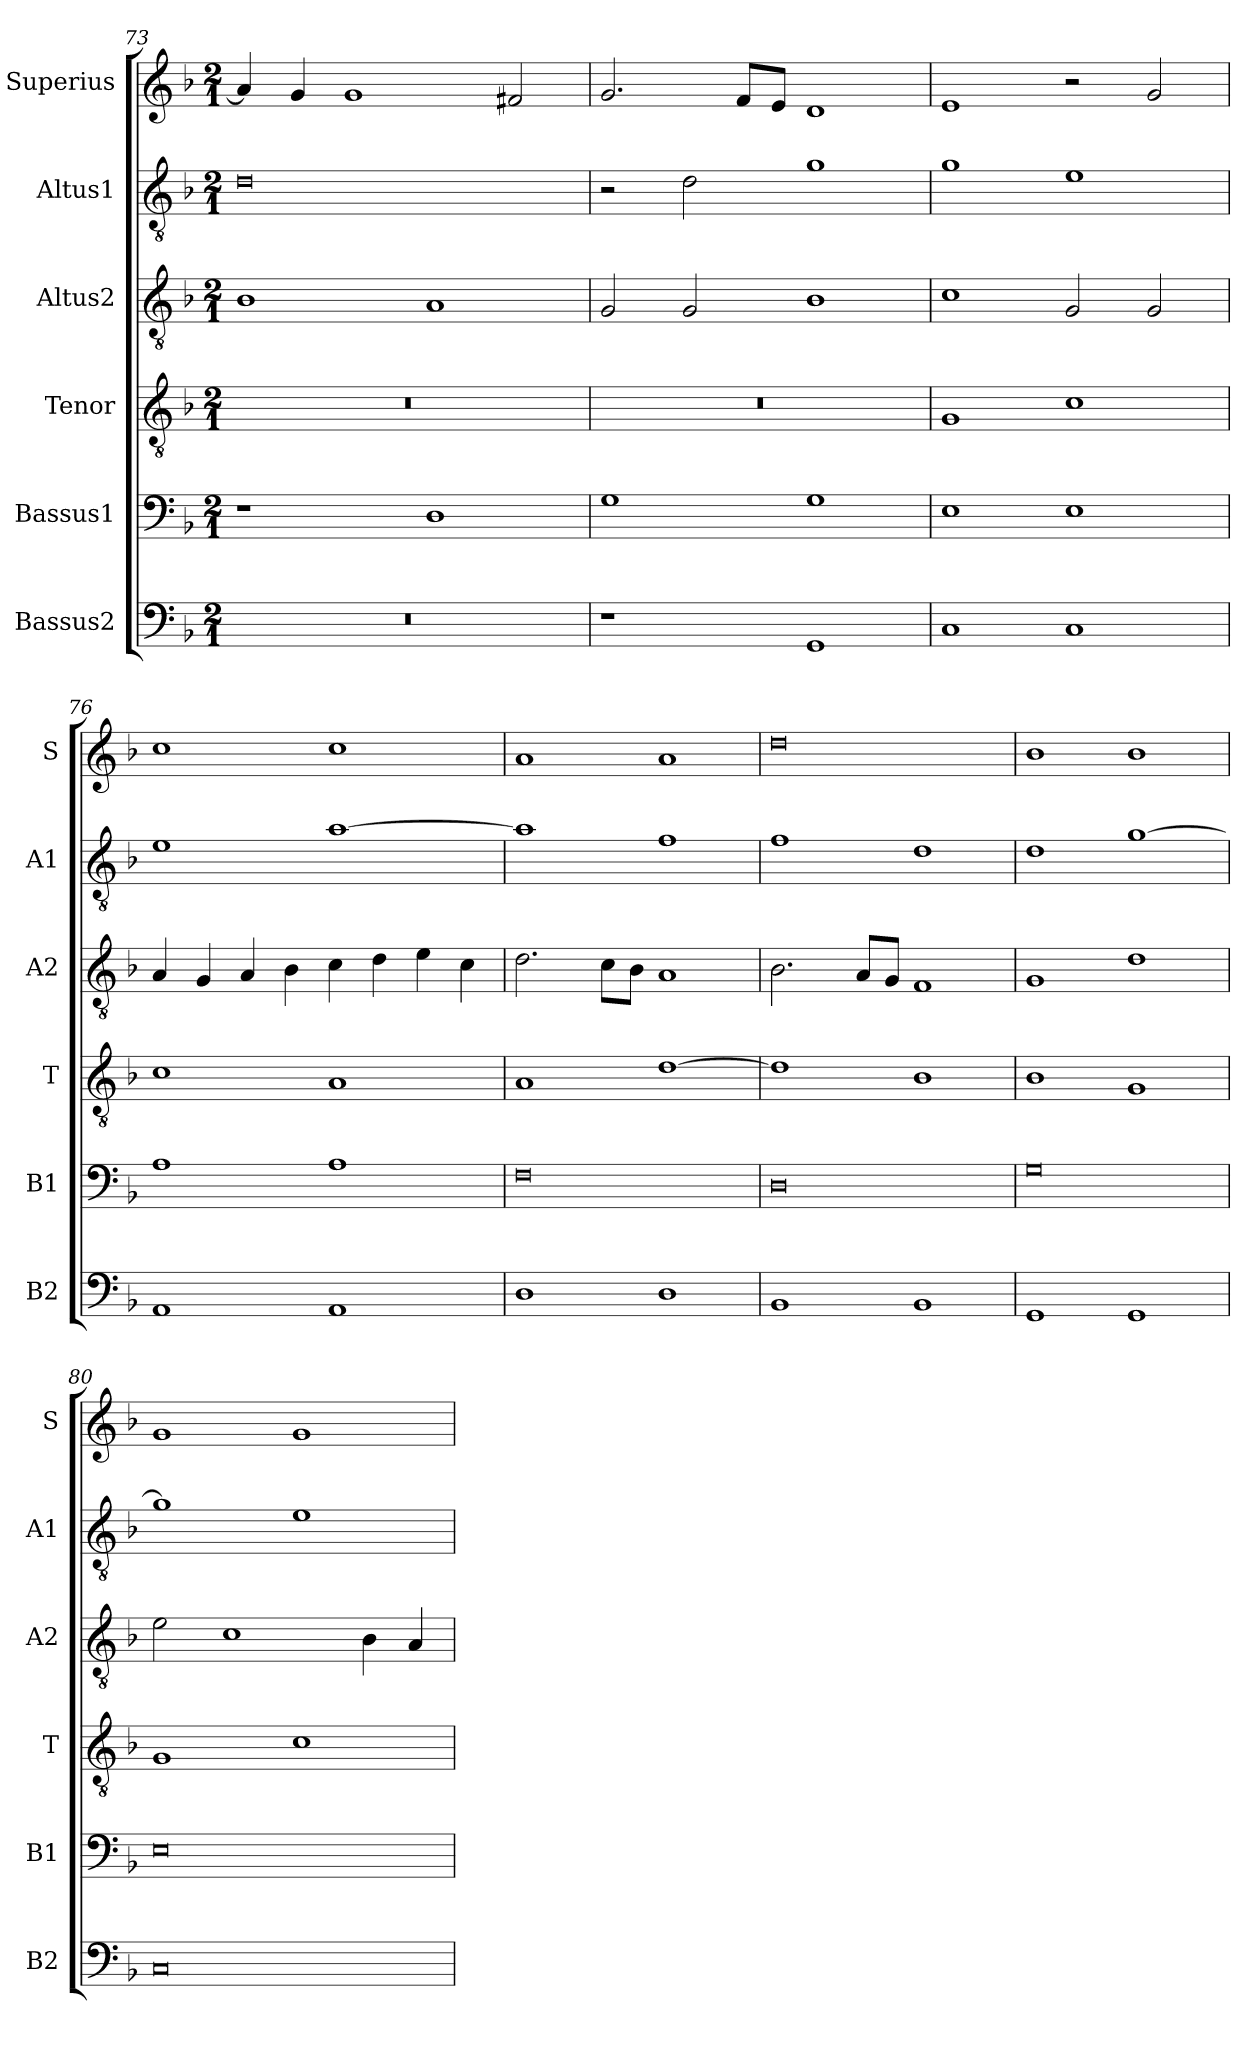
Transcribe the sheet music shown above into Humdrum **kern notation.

**kern	**kern	**kern	**kern	**kern	**kern
*part6	*part5	*part4	*part3	*part2	*part1
*staff6	*staff5	*staff4	*staff3	*staff2	*staff1
*I"Bassus2	*I"Bassus1	*I"Tenor	*I"Altus2	*I"Altus1	*I"Superius
*I'B2	*I'B1	*I'T	*I'A2	*I'A1	*I'S
*clefF4	*clefF4	*clefGv2	*clefGv2	*clefGv2	*clefG2
*k[b-]	*k[b-]	*k[b-]	*k[b-]	*k[b-]	*k[b-]
*M2/1	*M2/1	*M2/1	*M2/1	*M2/1	*M2/1
=73	=73	=73	=73	=73	=73
0r	1r	0r	1B-	0d	4a/]
.	.	.	.	.	4g/
.	.	.	.	.	1g
.	1D	.	1A	.	.
.	.	.	.	.	2f#X/
=74	=74	=74	=74	=74	=74
1r	1G	0r	2G/	2r	2.g/
.	.	.	2G/	2d\	.
.	.	.	.	.	8f/L
.	.	.	.	.	8e/J
1GG	1G	.	1B-	1g	1d
=75	=75	=75	=75	=75	=75
1C	1E	1G	1c	1g	1e
1C	1E	1c	2G/	1e	2r
.	.	.	2G/	.	2g/
=76	=76	=76	=76	=76	=76
1AA	1A	1c	4A/	1e	1cc
.	.	.	4G/	.	.
.	.	.	4A/	.	.
.	.	.	4B-\	.	.
1AA	1A	1A	4c\	[1a	1cc
.	.	.	4d\	.	.
.	.	.	4e\	.	.
.	.	.	4c\	.	.
=77	=77	=77	=77	=77	=77
1D	0F	1A	2.d\	1a]	1a
.	.	.	8c\L	.	.
.	.	.	8B-\J	.	.
1D	.	[1d	1A	1f	1a
=78	=78	=78	=78	=78	=78
1BB-	0D	1d]	2.B-\	1f	0dd
.	.	.	8A/L	.	.
.	.	.	8G/J	.	.
1BB-	.	1B-	1F	1d	.
=79	=79	=79	=79	=79	=79
1GG	0G	1B-	1G	1d	1b-
1GG	.	1G	1d	[1g	1b-
=80	=80	=80	=80	=80	=80
0C	0E	1G	2e\	1g]	1g
.	.	.	1c	.	.
.	.	1c	.	1e	1g
.	.	.	4B-\	.	.
.	.	.	4A/	.	.
=	=	=	=	=	=
*-	*-	*-	*-	*-	*-
